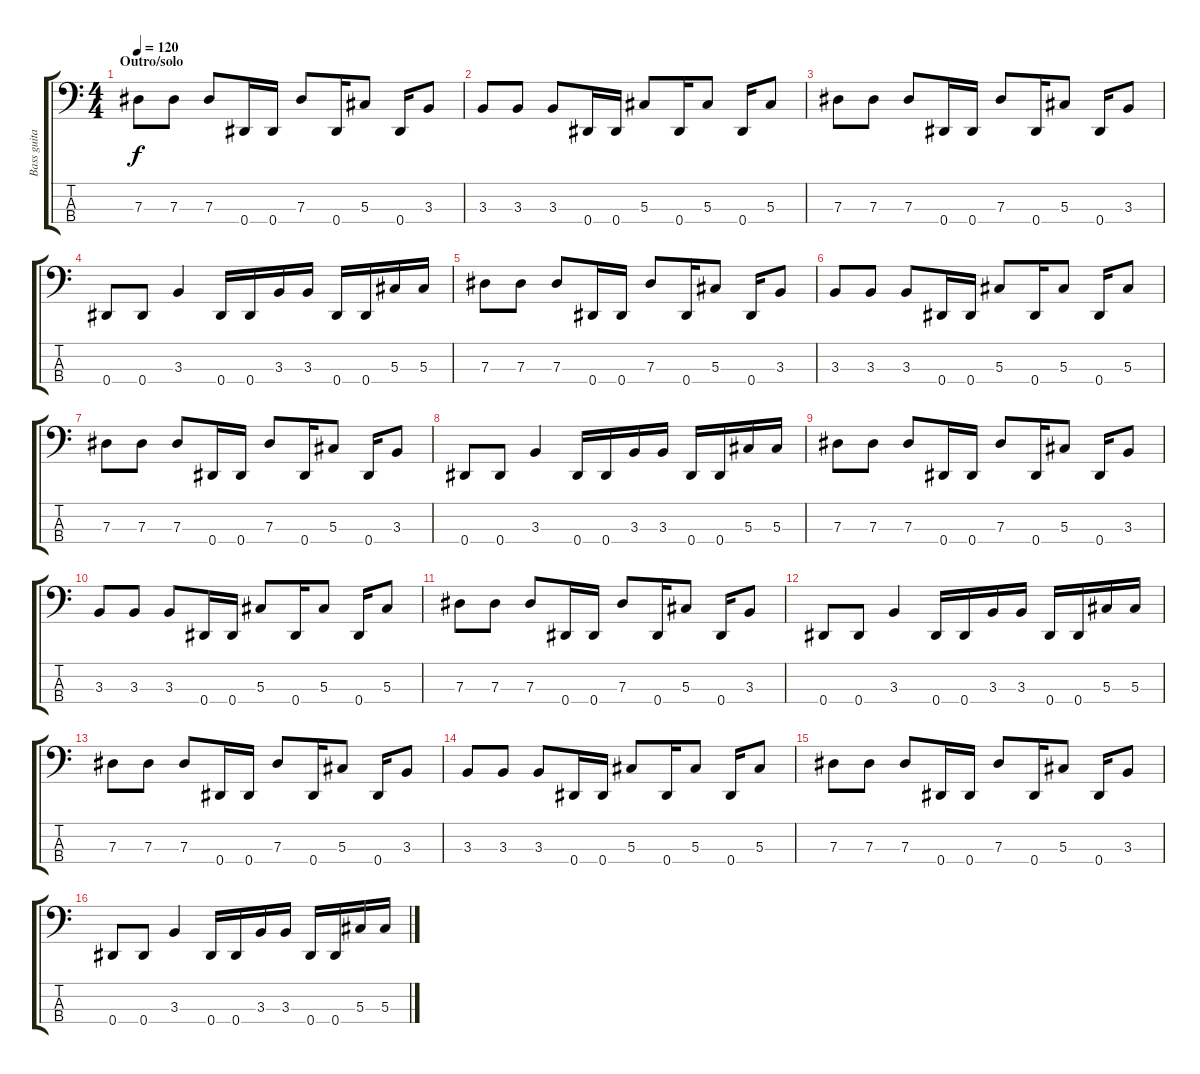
\track ("Bass guitar" "Bass guita") {instrument electricbasspick}
\staff {score tabs}
\tuning (Gb2 Db2 Ab1 Eb1) {hide}
\ts (4 4)
\section ("" "Outro/solo")
\tempo 120
\clef f4
\ks c
7.3.8{dy f} 7.3.8 7.3.8 0.4.16 0.4.16 7.3.8 0.4.16 5.3.8 0.4.16 3.3.8 |
3.3.8 3.3.8 3.3.8 0.4.16 0.4.16 5.3.8 0.4.16 5.3.8 0.4.16 5.3.8 |
7.3.8 7.3.8 7.3.8 0.4.16 0.4.16 7.3.8 0.4.16 5.3.8 0.4.16 3.3.8 |
0.4.8 0.4.8 3.3.4 0.4.16 0.4.16 3.3.16 3.3.16 0.4.16 0.4.16 5.3.16 5.3.16 |
7.3.8 7.3.8 7.3.8 0.4.16 0.4.16 7.3.8 0.4.16 5.3.8 0.4.16 3.3.8 |
3.3.8 3.3.8 3.3.8 0.4.16 0.4.16 5.3.8 0.4.16 5.3.8 0.4.16 5.3.8 |
7.3.8 7.3.8 7.3.8 0.4.16 0.4.16 7.3.8 0.4.16 5.3.8 0.4.16 3.3.8 |
0.4.8 0.4.8 3.3.4 0.4.16 0.4.16 3.3.16 3.3.16 0.4.16 0.4.16 5.3.16 5.3.16 |
7.3.8 7.3.8 7.3.8 0.4.16 0.4.16 7.3.8 0.4.16 5.3.8 0.4.16 3.3.8 |
3.3.8 3.3.8 3.3.8 0.4.16 0.4.16 5.3.8 0.4.16 5.3.8 0.4.16 5.3.8 |
7.3.8 7.3.8 7.3.8 0.4.16 0.4.16 7.3.8 0.4.16 5.3.8 0.4.16 3.3.8 |
0.4.8 0.4.8 3.3.4 0.4.16 0.4.16 3.3.16 3.3.16 0.4.16 0.4.16 5.3.16 5.3.16 |
7.3.8 7.3.8 7.3.8 0.4.16 0.4.16 7.3.8 0.4.16 5.3.8 0.4.16 3.3.8 |
3.3.8 3.3.8 3.3.8 0.4.16 0.4.16 5.3.8 0.4.16 5.3.8 0.4.16 5.3.8 |
7.3.8 7.3.8 7.3.8 0.4.16 0.4.16 7.3.8 0.4.16 5.3.8 0.4.16 3.3.8 |
0.4.8 0.4.8 3.3.4 0.4.16 0.4.16 3.3.16 3.3.16 0.4.16 0.4.16 5.3.16 5.3.16
